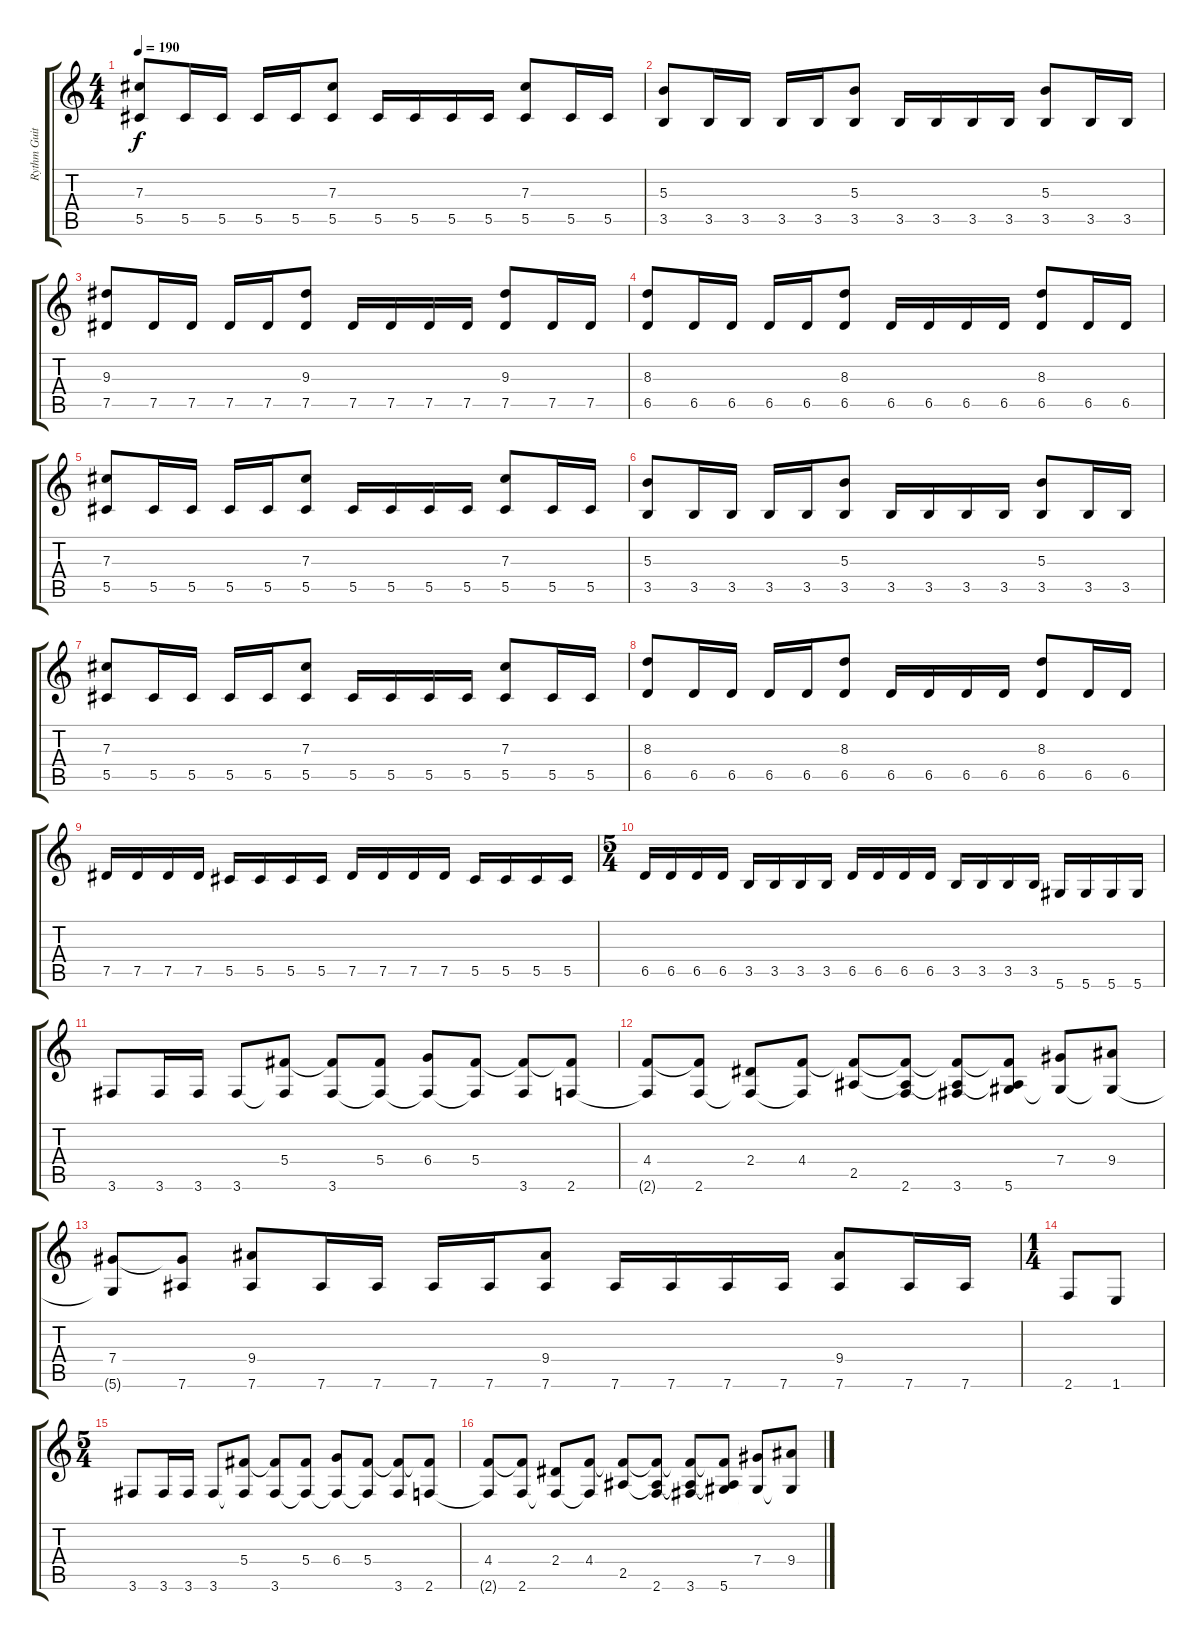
\track ("Rythm Guitar" "Rythm Guit") {instrument distortionguitar}
\staff {score tabs}
\tuning (Eb4 Bb3 Gb3 Db3 Ab2 Eb2) {hide}
\ts (4 4)
\tempo 190
\clef g2
\ks c
(7.3 5.5).8{dy f} 5.5.16 5.5.16 5.5.16 5.5.16 (7.3 5.5).8 5.5.16 5.5.16 5.5.16 5.5.16 (7.3 5.5).8 5.5.16 5.5.16 |
(5.3 3.5).8 3.5.16 3.5.16 3.5.16 3.5.16 (5.3 3.5).8 3.5.16 3.5.16 3.5.16 3.5.16 (5.3 3.5).8 3.5.16 3.5.16 |
(9.3 7.5).8 7.5.16 7.5.16 7.5.16 7.5.16 (9.3 7.5).8 7.5.16 7.5.16 7.5.16 7.5.16 (9.3 7.5).8 7.5.16 7.5.16 |
(8.3 6.5).8 6.5.16 6.5.16 6.5.16 6.5.16 (8.3 6.5).8 6.5.16 6.5.16 6.5.16 6.5.16 (8.3 6.5).8 6.5.16 6.5.16 |
(7.3 5.5).8 5.5.16 5.5.16 5.5.16 5.5.16 (7.3 5.5).8 5.5.16 5.5.16 5.5.16 5.5.16 (7.3 5.5).8 5.5.16 5.5.16 |
(5.3 3.5).8 3.5.16 3.5.16 3.5.16 3.5.16 (5.3 3.5).8 3.5.16 3.5.16 3.5.16 3.5.16 (5.3 3.5).8 3.5.16 3.5.16 |
(7.3 5.5).8 5.5.16 5.5.16 5.5.16 5.5.16 (7.3 5.5).8 5.5.16 5.5.16 5.5.16 5.5.16 (7.3 5.5).8 5.5.16 5.5.16 |
(8.3 6.5).8 6.5.16 6.5.16 6.5.16 6.5.16 (8.3 6.5).8 6.5.16 6.5.16 6.5.16 6.5.16 (8.3 6.5).8 6.5.16 6.5.16 |
7.5.16 7.5.16 7.5.16 7.5.16 5.5.16 5.5.16 5.5.16 5.5.16 7.5.16 7.5.16 7.5.16 7.5.16 5.5.16 5.5.16 5.5.16 5.5.16 |
\ts (5 4)
6.5.16 6.5.16 6.5.16 6.5.16 3.5.16 3.5.16 3.5.16 3.5.16 6.5.16 6.5.16 6.5.16 6.5.16 3.5.16 3.5.16 3.5.16 3.5.16 5.6.16 5.6.16 5.6.16 5.6.16 |
3.6.8 3.6.16 3.6.16 3.6.8 (5.4 3.6{t}).8 (5.4{t} 3.6).8 (5.4 3.6{t}).8 (6.4 3.6{t}).8 (5.4 3.6{t}).8 (5.4{t} 3.6).8 (5.4{t} 2.6).8 |
(4.4 2.6{t}).8 (4.4{t} 2.6).8 (2.4 2.6{t}).8 (4.4 2.6{t}).8 (4.4{t} 2.5).8 (4.4{t} 2.5{t} 2.6).8 (4.4{t} 2.5{t} 3.6).8 (4.4{t} 2.5{t} 5.6).8 (7.4 5.6{t}).8 (9.4 5.6{t}).8 |
(7.4 5.6{t}).8 (7.4{t} 7.6).8 (9.4 7.6).8 7.6.16 7.6.16 7.6.16 7.6.16 (9.4 7.6).8 7.6.16 7.6.16 7.6.16 7.6.16 (9.4 7.6).8 7.6.16 7.6.16 |
\ts (1 4)
2.6.8 1.6.8 |
\ts (5 4)
3.6.8 3.6.16 3.6.16 3.6.8 (5.4 3.6{t}).8 (5.4{t} 3.6).8 (5.4 3.6{t}).8 (6.4 3.6{t}).8 (5.4 3.6{t}).8 (5.4{t} 3.6).8 (5.4{t} 2.6).8 |
(4.4 2.6{t}).8 (4.4{t} 2.6).8 (2.4 2.6{t}).8 (4.4 2.6{t}).8 (4.4{t} 2.5).8 (4.4{t} 2.5{t} 2.6).8 (4.4{t} 2.5{t} 3.6).8 (4.4{t} 2.5{t} 5.6).8 (7.4 5.6{t}).8 (9.4 5.6{t}).8
